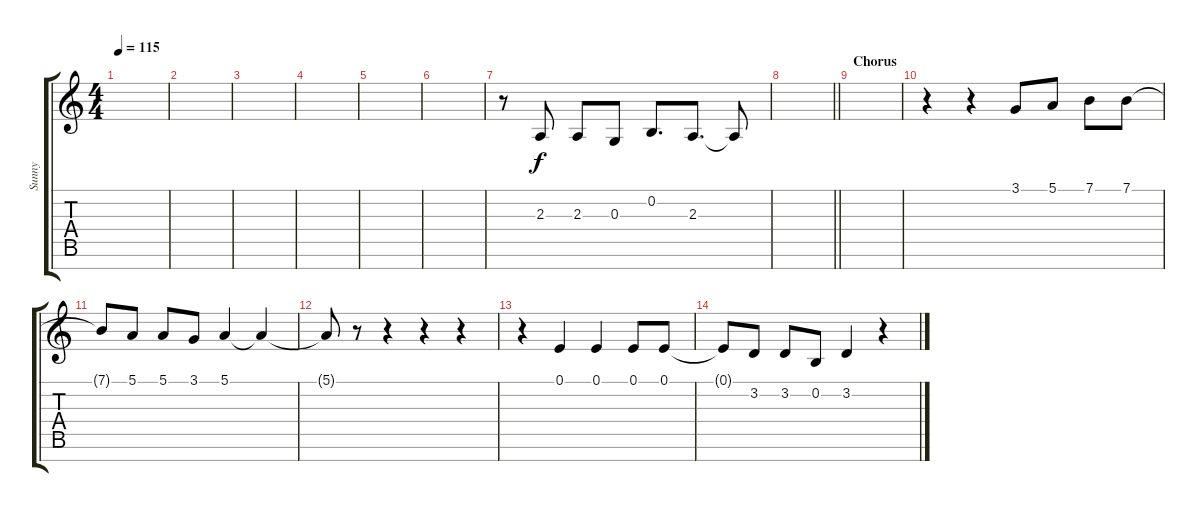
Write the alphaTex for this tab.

\track ("Sunny" "Sunny") {instrument recorder}
\staff {score tabs}
\tuning (E4 B3 G3 D3 A2 E2 B1) {hide}
\ts (4 4)
\tempo 115
\clef g2
\ks c
|
|
|
|
|
|
r.8 2.3.8 2.3.8 0.3.8 0.2.8{d} 2.3.8{d} 2.3{t}.8 |
\barLineRight lightlight
|
\section ("" "Chorus")
|
r.4 r.4 3.1.8{volume 16} 5.1.8 7.1.8 7.1.8 |
7.1{t}.8 5.1.8 5.1.8 3.1.8 5.1.4 5.1{t}.4 |
5.1{t}.8 r.8 r.4 r.4 r.4 |
r.4{volume 9} 0.1.4 0.1.4 0.1.8 0.1.8 |
0.1{t}.8 3.2.8 3.2.8 0.2.8 3.2.4 r.4
